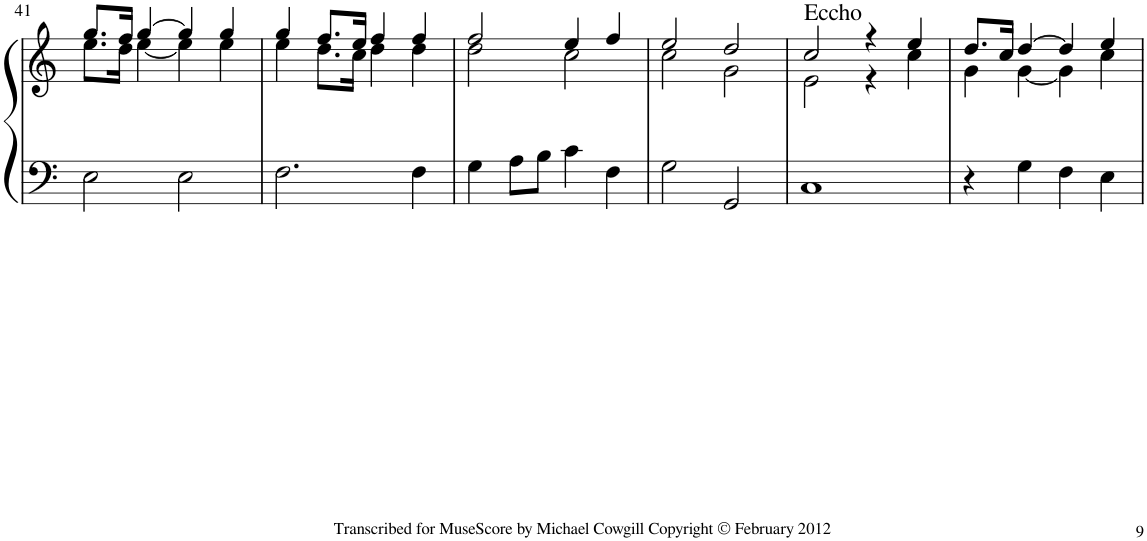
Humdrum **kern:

**kern	**kern
*part1	*part1
*staff2	*staff1
*I"Organ	*
!!LO:PB:g=z
*clefF4	*clefG2
*k[]	*k[]
*M4/4	*M4/4
*met(c|)	*met(c|)
=41	=41
*	*^
2E\	8.gg/L	8.ee\L
.	16ff/Jk	16dd\Jk
.	[4gg/	[4ee\
2E\	4gg/]	4ee\]
.	4gg/	4ee\
=42	=42	=42
2.F\	4gg/	4ee\
.	8.ff/L	8.dd\L
.	16ee/Jk	16cc\Jk
.	4ff/	4dd\
4F\	4ff/	4dd\
=43	=43	=43
4G\	2ff/	2dd\
8A\L	.	.
8B\J	.	.
4c\	4ee/	2cc\
4F\	4ff/	.
=44	=44	=44
2G\	2ee/	2cc\
2GG/	2dd/	2g\
=45	=45	=45
!	!LO:TX:a:t=Eccho	!
1C	2cc/	2e\
.	4r	4r
.	4ee/	4cc\
=46	=46	=46
4r	8.dd/L	4g\
.	16cc/Jk	.
4G\	[4dd/	[4g\
4F\	4dd/]	4g\]
4E\	4ee/	4cc\
*	*v	*v
=	=
*-	*-
